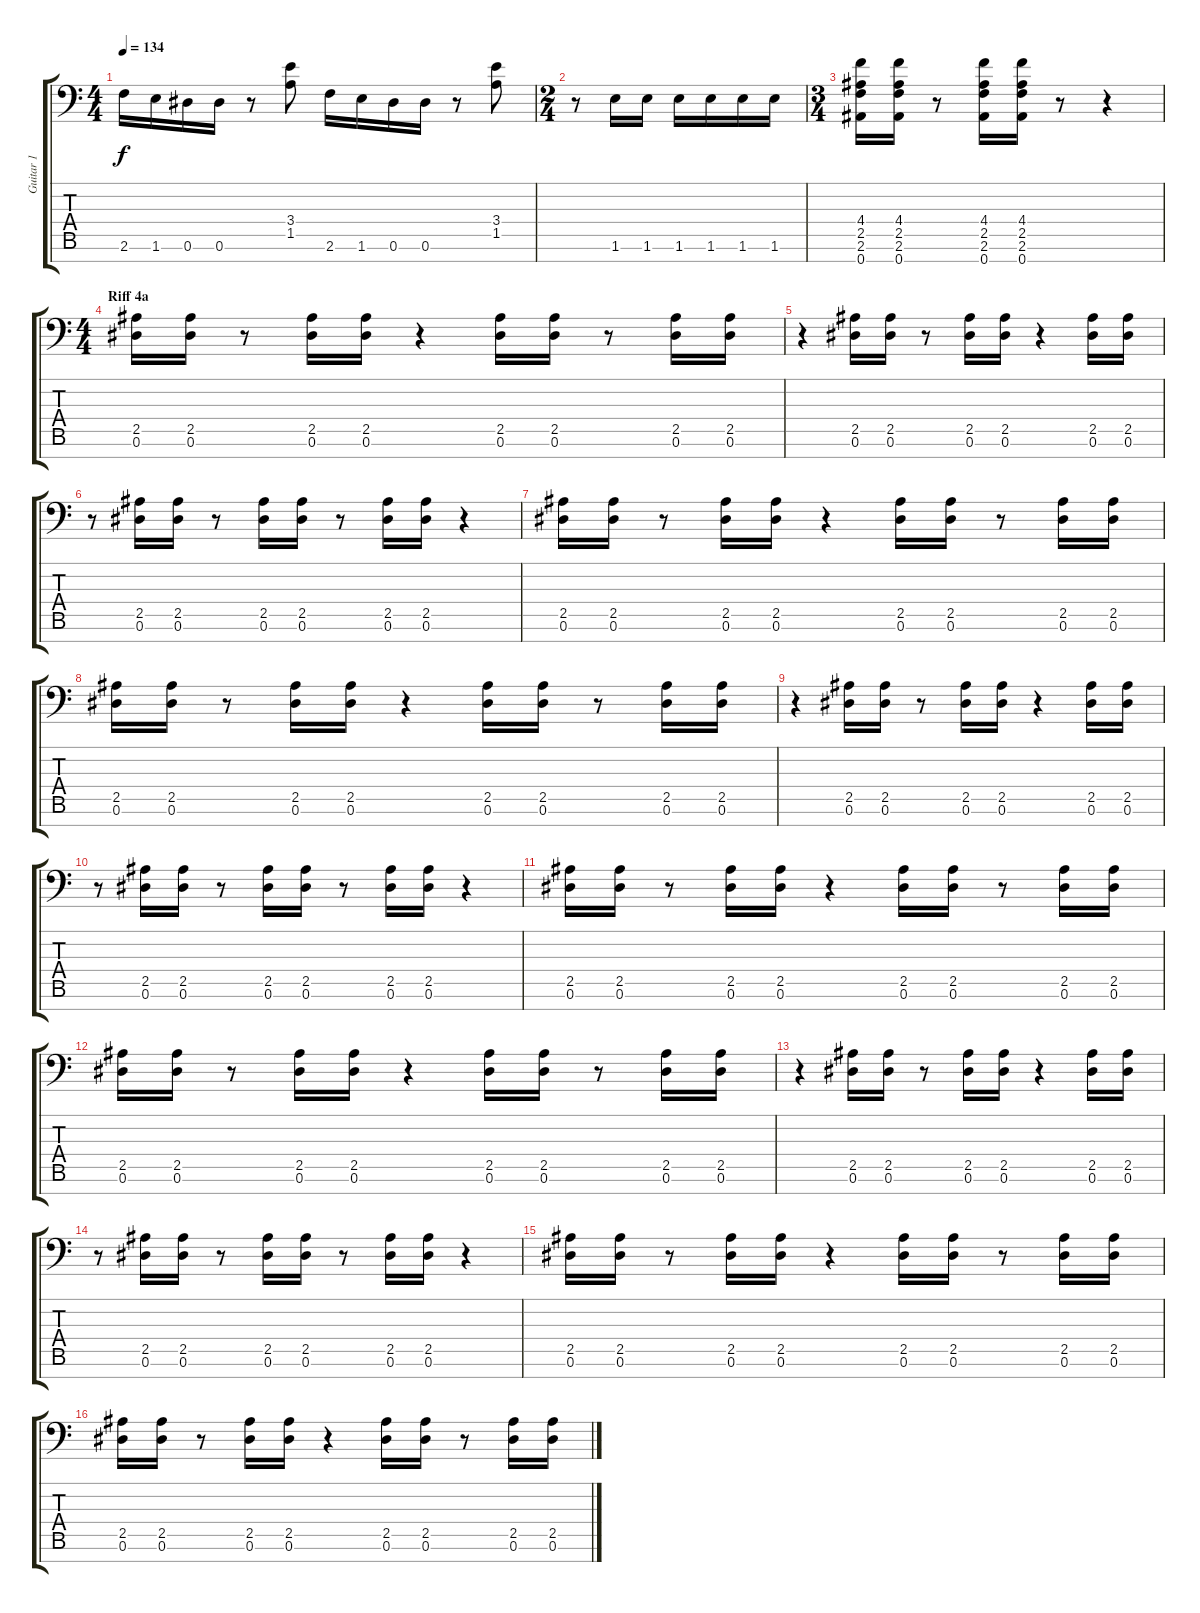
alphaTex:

\track ("Guitar 1" "Guitar 1") {instrument distortionguitar}
\staff {score tabs}
\tuning (Eb4 Bb3 Gb3 Db3 Ab2 Eb2 Bb1) {hide}
\ts (4 4)
\tempo 134
\clef f4
\ks c
2.6.16{dy f} 1.6.16 0.6.16 0.6.16 r.8 (3.4 1.5).8 2.6.16 1.6.16 0.6.16 0.6.16 r.8 (3.4 1.5).8 |
\ts (2 4)
r.8 1.6.16 1.6.16 1.6.16 1.6.16 1.6.16 1.6.16 |
\ts (3 4)
(4.4 2.5 2.6 0.7).16 (4.4 2.5 2.6 0.7).16 r.8 (4.4 2.5 2.6 0.7).16 (4.4 2.5 2.6 0.7).16 r.8 r.4 |
\ts (4 4)
\section ("" "Riff 4a")
(2.5 0.6).16 (2.5 0.6).16 r.8 (2.5 0.6).16 (2.5 0.6).16 r.4 (2.5 0.6).16 (2.5 0.6).16 r.8 (2.5 0.6).16 (2.5 0.6).16 |
r.4 (2.5 0.6).16 (2.5 0.6).16 r.8 (2.5 0.6).16 (2.5 0.6).16 r.4 (2.5 0.6).16 (2.5 0.6).16 |
r.8 (2.5 0.6).16 (2.5 0.6).16 r.8 (2.5 0.6).16 (2.5 0.6).16 r.8 (2.5 0.6).16 (2.5 0.6).16 r.4 |
(2.5 0.6).16 (2.5 0.6).16 r.8 (2.5 0.6).16 (2.5 0.6).16 r.4 (2.5 0.6).16 (2.5 0.6).16 r.8 (2.5 0.6).16 (2.5 0.6).16 |
(2.5 0.6).16 (2.5 0.6).16 r.8 (2.5 0.6).16 (2.5 0.6).16 r.4 (2.5 0.6).16 (2.5 0.6).16 r.8 (2.5 0.6).16 (2.5 0.6).16 |
r.4 (2.5 0.6).16 (2.5 0.6).16 r.8 (2.5 0.6).16 (2.5 0.6).16 r.4 (2.5 0.6).16 (2.5 0.6).16 |
r.8 (2.5 0.6).16 (2.5 0.6).16 r.8 (2.5 0.6).16 (2.5 0.6).16 r.8 (2.5 0.6).16 (2.5 0.6).16 r.4 |
(2.5 0.6).16 (2.5 0.6).16 r.8 (2.5 0.6).16 (2.5 0.6).16 r.4 (2.5 0.6).16 (2.5 0.6).16 r.8 (2.5 0.6).16 (2.5 0.6).16 |
(2.5 0.6).16 (2.5 0.6).16 r.8 (2.5 0.6).16 (2.5 0.6).16 r.4 (2.5 0.6).16 (2.5 0.6).16 r.8 (2.5 0.6).16 (2.5 0.6).16 |
r.4 (2.5 0.6).16 (2.5 0.6).16 r.8 (2.5 0.6).16 (2.5 0.6).16 r.4 (2.5 0.6).16 (2.5 0.6).16 |
r.8 (2.5 0.6).16 (2.5 0.6).16 r.8 (2.5 0.6).16 (2.5 0.6).16 r.8 (2.5 0.6).16 (2.5 0.6).16 r.4 |
(2.5 0.6).16 (2.5 0.6).16 r.8 (2.5 0.6).16 (2.5 0.6).16 r.4 (2.5 0.6).16 (2.5 0.6).16 r.8 (2.5 0.6).16 (2.5 0.6).16 |
(2.5 0.6).16 (2.5 0.6).16 r.8 (2.5 0.6).16 (2.5 0.6).16 r.4 (2.5 0.6).16 (2.5 0.6).16 r.8 (2.5 0.6).16 (2.5 0.6).16
